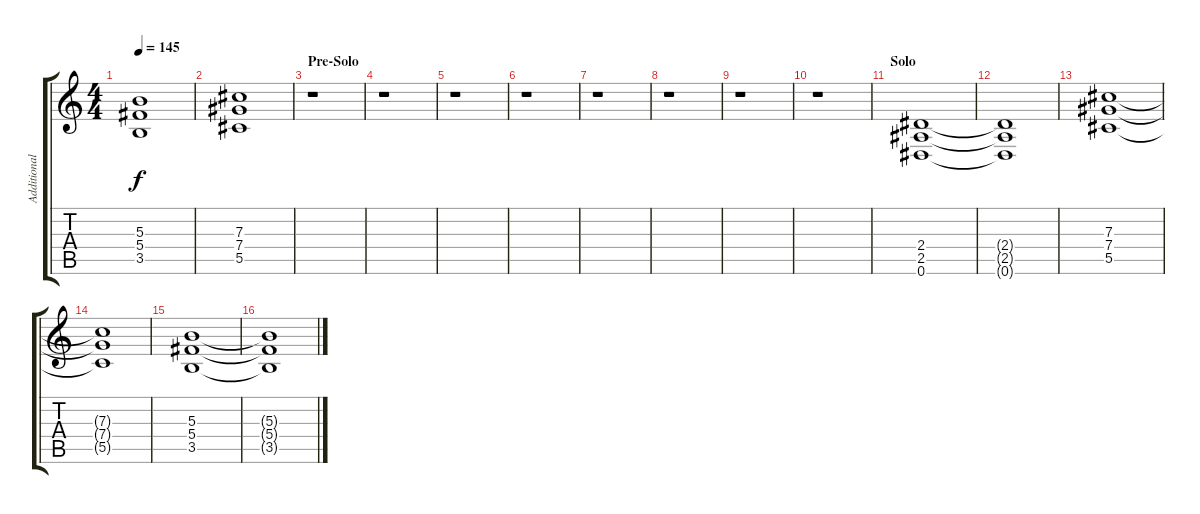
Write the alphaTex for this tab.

\track ("Additional Guitar" "Additional") {instrument overdrivenguitar}
\staff {score tabs}
\tuning (Eb4 Bb3 Gb3 Db3 Ab2 Eb2) {hide}
\ts (4 4)
\tempo 145
\clef g2
\ks c
(5.3 5.4 3.5).1{dy f} |
(7.3 7.4 5.5).1 |
\section ("" "Pre-Solo")
r.1 |
r.1 |
r.1 |
r.1 |
r.1 |
r.1 |
r.1 |
r.1 |
\section ("" "Solo")
(2.4 2.5 0.6).1 |
(2.4{t} 2.5{t} 0.6{t}).1 |
(7.3 7.4 5.5).1 |
(7.3{t} 7.4{t} 5.5{t}).1 |
(5.3 5.4 3.5).1 |
(5.3{t} 5.4{t} 3.5{t}).1
